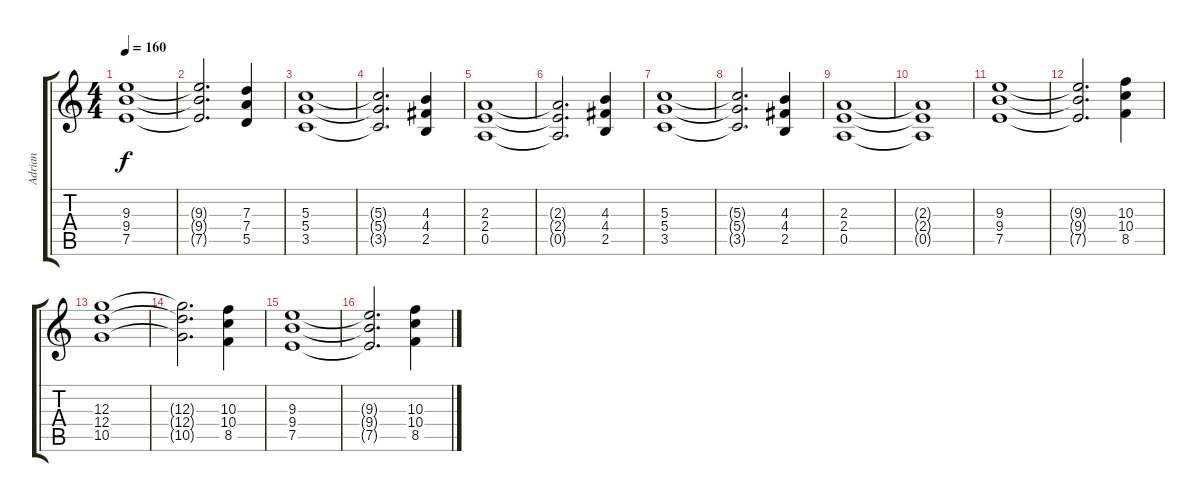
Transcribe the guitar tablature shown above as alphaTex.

\track ("Adrian" "Adrian") {instrument overdrivenguitar}
\staff {score tabs}
\tuning (E4 B3 G3 D3 A2 E2) {hide}
\ts (4 4)
\tempo 160
\clef g2
\ks c
(9.3 9.4 7.5).1{dy f} |
(9.3{t} 9.4{t} 7.5{t}).2{d} (7.3 7.4 5.5).4 |
(5.3 5.4 3.5).1 |
(5.3{t} 5.4{t} 3.5{t}).2{d} (4.3 4.4 2.5).4 |
(2.3 2.4 0.5).1 |
(2.3{t} 2.4{t} 0.5{t}).2{d} (4.3 4.4 2.5).4 |
(5.3 5.4 3.5).1 |
(5.3{t} 5.4{t} 3.5{t}).2{d} (4.3 4.4 2.5).4 |
(2.3 2.4 0.5).1 |
(2.3{t} 2.4{t} 0.5{t}).1 |
(9.3 9.4 7.5).1 |
(9.3{t} 9.4{t} 7.5{t}).2{d} (10.3 10.4 8.5).4 |
(12.3 12.4 10.5).1 |
(12.3{t} 12.4{t} 10.5{t}).2{d} (10.3 10.4 8.5).4 |
(9.3 9.4 7.5).1 |
(9.3{t} 9.4{t} 7.5{t}).2{d} (10.3 10.4 8.5).4
